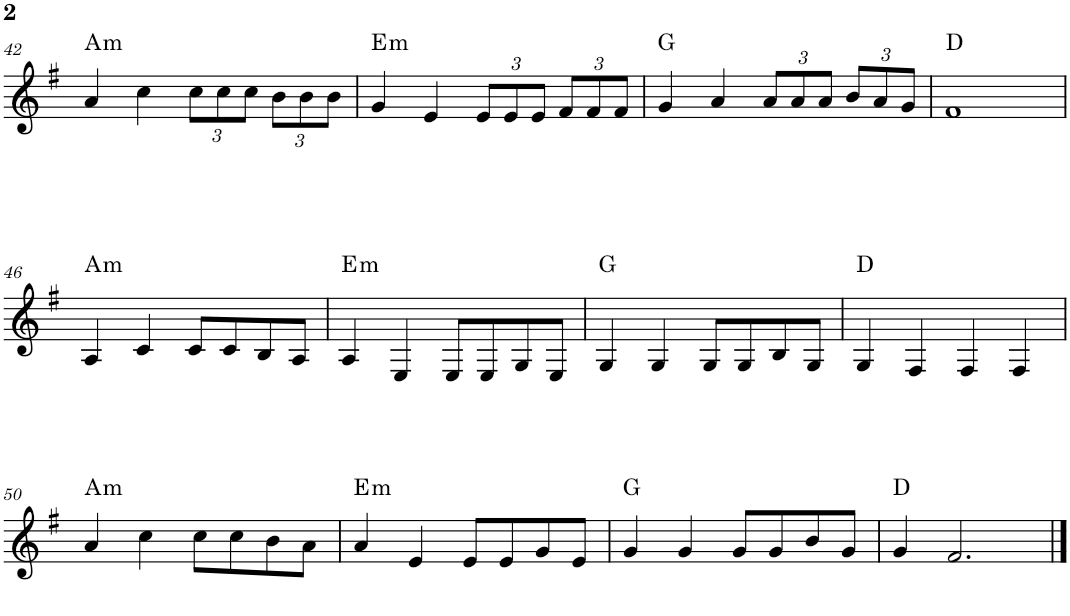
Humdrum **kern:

**kern	**harte
*part1	*part1
*staff1	*
*I"Piano	*
*I'Pno.	*
!!LO:PB:g=z
*clefG2	*
*k[f#]	*
*M4/4	*
=42	=42
!	!LO:H:kt=m
4a/	A:min
4cc\	.
*Xbrackettup	*
12cc\L	.
12cc\	.
12cc\J	.
12b\L	.
12b\	.
12b\J	.
=43	=43
!	!LO:H:kt=m
4g/	E:min
4e/	.
12e/L	.
12e/	.
12e/J	.
12f#/L	.
12f#/	.
12f#/J	.
=44	=44
4g/	G:maj
4a/	.
12a/L	.
12a/	.
12a/J	.
12b/L	.
12a/	.
12g/J	.
=45	=45
1f#	D:maj
!!LO:LB:g=z
=46	=46
!	!LO:H:kt=m
4A/	A:min
4c/	.
8c/L	.
8c/	.
8B/	.
8A/J	.
=47	=47
!	!LO:H:kt=m
4A/	E:min
4E/	.
8E/L	.
8E/	.
8G/	.
8E/J	.
=48	=48
4G/	G:maj
4G/	.
8G/L	.
8G/	.
8B/	.
8G/J	.
=49	=49
4G/	D:maj
4F#/	.
4F#/	.
4F#/	.
!!LO:LB:g=z
=50	=50
!	!LO:H:kt=m
4a/	A:min
4cc\	.
8cc\L	.
8cc\	.
8b\	.
8a\J	.
=51	=51
!	!LO:H:kt=m
4a/	E:min
4e/	.
8e/L	.
8e/	.
8g/	.
8e/J	.
=52	=52
4g/	G:maj
4g/	.
8g/L	.
8g/	.
8b/	.
8g/J	.
=53	=53
4g/	D:maj
2.f#/	.
==	==
*-	*-
